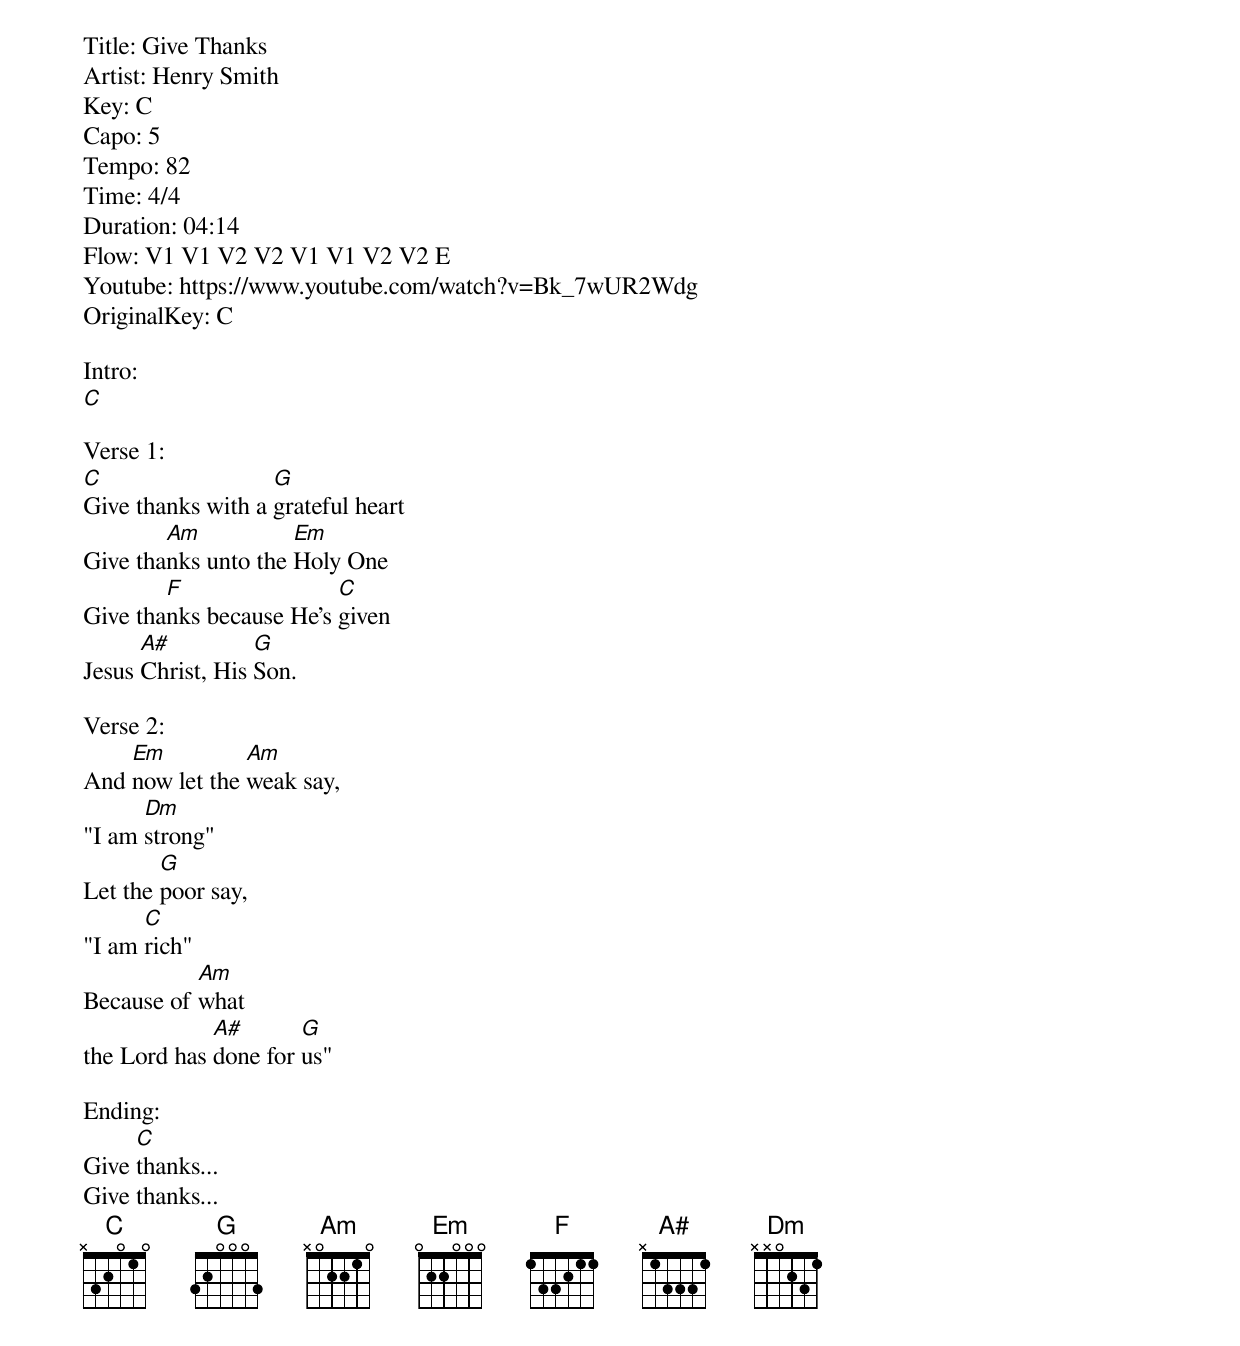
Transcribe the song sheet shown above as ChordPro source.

Title: Give Thanks
Artist: Henry Smith
Key: C
Capo: 5
Tempo: 82
Time: 4/4
Duration: 04:14
Flow: V1 V1 V2 V2 V1 V1 V2 V2 E
Youtube: https://www.youtube.com/watch?v=Bk_7wUR2Wdg
OriginalKey: C

Intro:
[C]

Verse 1:
[C]Give thanks with a [G]grateful heart
Give tha[Am]nks unto the [Em]Holy One
Give tha[F]nks because He's [C]given
Jesus [A#]Christ, His [G]Son.

Verse 2:
And [Em]now let the [Am]weak say,
"I am [Dm]strong"
Let the [G]poor say,
"I am [C]rich"
Because of [Am]what
the Lord has [A#]done for [G]us"

Ending:
Give [C]thanks...
Give thanks...
